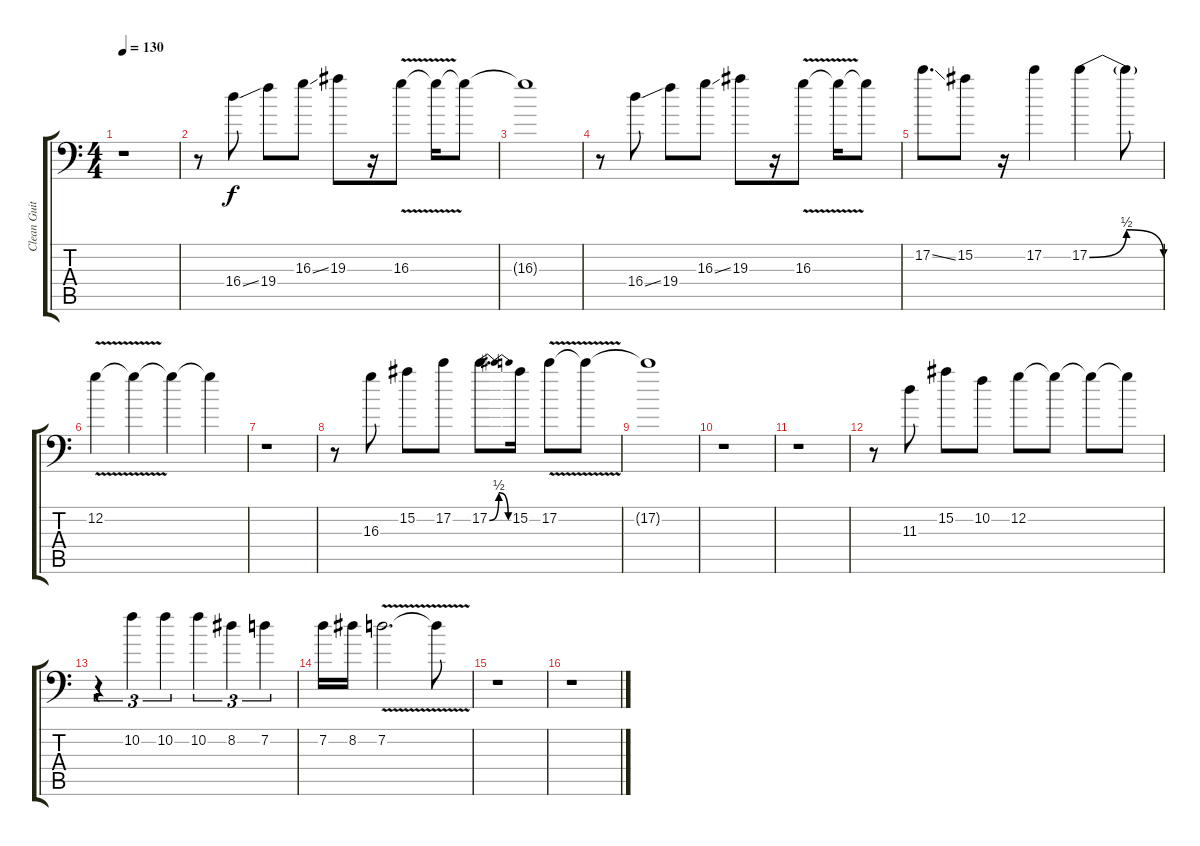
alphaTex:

\track ("Clean Guitar" "Clean Guit") {instrument electricguitarjazz}
\staff {score tabs}
\tuning (C4 G3 Eb3 Bb2 F2 Bb1) {hide}
\ts (4 4)
\tempo 130
\clef f4
\ks c
r.1{dy f} |
r.8 16.4{ss}.8 19.4.8 16.3{ss}.8 19.3.8 r.16 16.3{v}.8 16.3{t}.16 16.3{t}.8 |
16.3{t}.1 |
r.8 16.4{ss}.8 19.4.8 16.3{ss}.8 19.3.8 r.16 16.3{v}.8 16.3{t}.16 16.3{t}.8 |
17.2{ss}.8{d} 15.2.8 r.16 17.2.4 17.2{be (bendrelease 0 0 15 2 35 2 60 0)}.4 17.2{t}.8 |
12.2{v}.4 12.2{t}.4 12.2{t}.4 12.2{t}.4 |
r.1 |
r.8 16.3.8 15.2.8 17.2.8 17.2{be (bendrelease 0 0 15 2 40 2 60 0)}.8{d} 15.2.16 17.2{v}.8 17.2{t}.8 |
17.2{t}.1 |
r.1 |
r.1 |
r.8 11.3.8 15.2.8 10.2.8 12.2.8 12.2{t}.8 12.2{t}.8 12.2{t}.8 |
r.4{tu (3 2)} 10.2.4{tu (3 2)} 10.2.4{tu (3 2)} 10.2.4{tu (3 2)} 8.2.4{tu (3 2)} 7.2.4{tu (3 2)} |
7.2.16 8.2.16 7.2{v}.2{d} 7.2{t}.8 |
r.1 |
r.1
